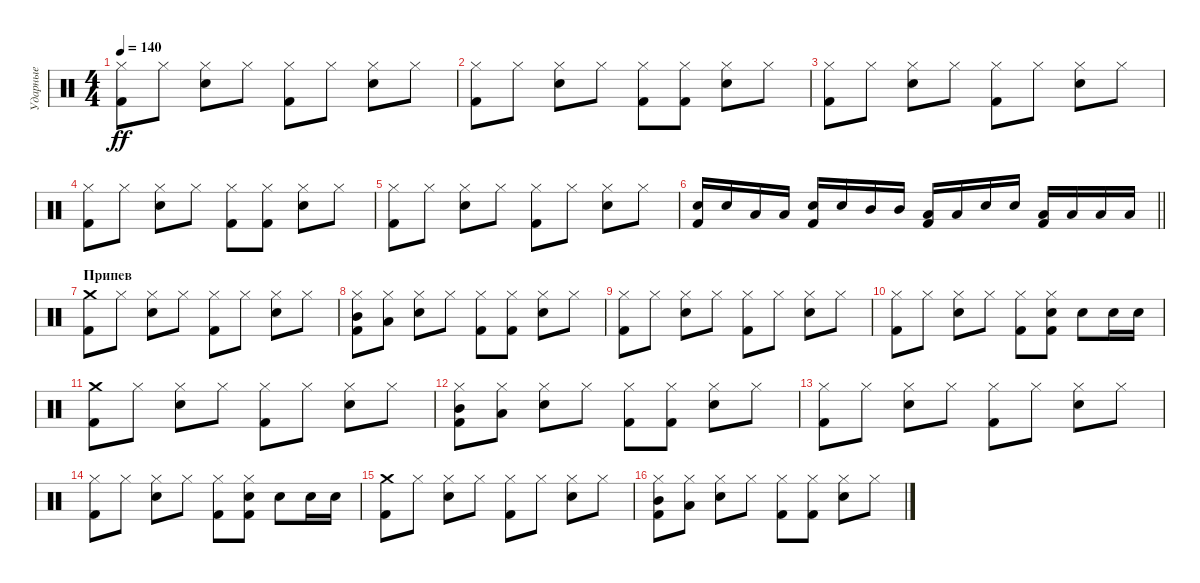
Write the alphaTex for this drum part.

\track ("Ударные" "Ударные") {solo instrument percussion}
\staff {score}
\articulation defaults
\ts (4 4)
\tempo 140
\clef neutral
\ks c
("Hi-Hat (closed)" "Kick (hit) 2").8{dy ff} "Hi-Hat (closed)".8 ("Hi-Hat (closed)" "Snare (hit) 2").8 "Hi-Hat (closed)".8 ("Hi-Hat (closed)" "Kick (hit) 2").8 "Hi-Hat (closed)".8 ("Hi-Hat (closed)" "Snare (hit) 2").8 "Hi-Hat (closed)".8 |
("Hi-Hat (closed)" "Kick (hit) 2").8 "Hi-Hat (closed)".8 ("Hi-Hat (closed)" "Snare (hit) 2").8 "Hi-Hat (closed)".8 ("Hi-Hat (closed)" "Kick (hit) 2").8 ("Hi-Hat (closed)" "Kick (hit) 2").8 ("Hi-Hat (closed)" "Snare (hit) 2").8 "Hi-Hat (closed)".8 |
("Hi-Hat (closed)" "Kick (hit) 2").8 "Hi-Hat (closed)".8 ("Hi-Hat (closed)" "Snare (hit) 2").8 "Hi-Hat (closed)".8 ("Hi-Hat (closed)" "Kick (hit) 2").8 "Hi-Hat (closed)".8 ("Hi-Hat (closed)" "Snare (hit) 2").8 "Hi-Hat (closed)".8 |
("Hi-Hat (closed)" "Kick (hit) 2").8 "Hi-Hat (closed)".8 ("Hi-Hat (closed)" "Snare (hit) 2").8 "Hi-Hat (closed)".8 ("Hi-Hat (closed)" "Kick (hit) 2").8 ("Hi-Hat (closed)" "Kick (hit) 2").8 ("Hi-Hat (closed)" "Snare (hit) 2").8 "Hi-Hat (closed)".8 |
("Hi-Hat (closed)" "Kick (hit) 2").8 "Hi-Hat (closed)".8 ("Hi-Hat (closed)" "Snare (hit) 2").8 "Hi-Hat (closed)".8 ("Hi-Hat (closed)" "Kick (hit) 2").8 "Hi-Hat (closed)".8 ("Hi-Hat (closed)" "Snare (hit) 2").8 "Hi-Hat (closed)".8 |
\barLineRight lightlight
("Snare (hit) 2" "Kick (hit) 2").16 "Snare (hit) 2".16 "Low Tom (hit)".16 "Low Tom (hit)".16 ("Snare (hit) 2" "Kick (hit) 2").16 "Snare (hit) 2".16 "Mid Tom (hit)".16 "Mid Tom (hit)".16 ("Low Tom (hit)" "Kick (hit) 2").16 "Low Tom (hit)".16 "Snare (hit) 2".16 "Snare (hit) 2".16 ("Low Tom (hit)" "Kick (hit) 2").16 "Low Tom (hit)".16 "Low Floor Tom (hit)".16 "Low Floor Tom (hit)".16 |
\section ("" "Припев")
("Crash medium (hit)" "Kick (hit) 2").8 "Hi-Hat (closed)".8 ("Hi-Hat (closed)" "Snare (hit) 2").8 "Hi-Hat (closed)".8 ("Hi-Hat (closed)" "Kick (hit) 2").8 "Hi-Hat (closed)".8 ("Hi-Hat (closed)" "Snare (hit) 2").8 "Hi-Hat (closed)".8 |
("Hi-Hat (closed)" "Mid Tom (hit)" "Kick (hit) 2").8 ("Low Tom (hit)" "Hi-Hat (closed)").8 ("Snare (hit) 2" "Hi-Hat (closed)").8 "Hi-Hat (closed)".8 ("Hi-Hat (closed)" "Kick (hit) 2").8 ("Hi-Hat (closed)" "Kick (hit) 2").8 ("Hi-Hat (closed)" "Snare (hit) 2").8 "Hi-Hat (closed)".8 |
("Hi-Hat (closed)" "Kick (hit) 2").8 "Hi-Hat (closed)".8 ("Hi-Hat (closed)" "Snare (hit) 2").8 "Hi-Hat (closed)".8 ("Hi-Hat (closed)" "Kick (hit) 2").8 "Hi-Hat (closed)".8 ("Hi-Hat (closed)" "Snare (hit) 2").8 "Hi-Hat (closed)".8 |
("Hi-Hat (closed)" "Kick (hit) 2").8 "Hi-Hat (closed)".8 ("Hi-Hat (closed)" "Snare (hit) 2").8 "Hi-Hat (closed)".8 ("Hi-Hat (closed)" "Kick (hit) 2").8 ("Hi-Hat (closed)" "Snare (hit) 2" "Kick (hit) 2").8 "Snare (hit) 2".8 "Snare (hit) 2".16 "Snare (hit) 2".16 |
("Crash medium (hit)" "Kick (hit) 2").8 "Hi-Hat (closed)".8 ("Hi-Hat (closed)" "Snare (hit) 2").8 "Hi-Hat (closed)".8 ("Hi-Hat (closed)" "Kick (hit) 2").8 "Hi-Hat (closed)".8 ("Hi-Hat (closed)" "Snare (hit) 2").8 "Hi-Hat (closed)".8 |
("Hi-Hat (closed)" "Mid Tom (hit)" "Kick (hit) 2").8 ("Low Tom (hit)" "Hi-Hat (closed)").8 ("Snare (hit) 2" "Hi-Hat (closed)").8 "Hi-Hat (closed)".8 ("Hi-Hat (closed)" "Kick (hit) 2").8 ("Hi-Hat (closed)" "Kick (hit) 2").8 ("Hi-Hat (closed)" "Snare (hit) 2").8 "Hi-Hat (closed)".8 |
("Hi-Hat (closed)" "Kick (hit) 2").8 "Hi-Hat (closed)".8 ("Hi-Hat (closed)" "Snare (hit) 2").8 "Hi-Hat (closed)".8 ("Hi-Hat (closed)" "Kick (hit) 2").8 "Hi-Hat (closed)".8 ("Hi-Hat (closed)" "Snare (hit) 2").8 "Hi-Hat (closed)".8 |
("Hi-Hat (closed)" "Kick (hit) 2").8 "Hi-Hat (closed)".8 ("Hi-Hat (closed)" "Snare (hit) 2").8 "Hi-Hat (closed)".8 ("Hi-Hat (closed)" "Kick (hit) 2").8 ("Hi-Hat (closed)" "Snare (hit) 2" "Kick (hit) 2").8 "Snare (hit) 2".8 "Snare (hit) 2".16 "Snare (hit) 2".16 |
("Crash medium (hit)" "Kick (hit) 2").8 "Hi-Hat (closed)".8 ("Hi-Hat (closed)" "Snare (hit) 2").8 "Hi-Hat (closed)".8 ("Hi-Hat (closed)" "Kick (hit) 2").8 "Hi-Hat (closed)".8 ("Hi-Hat (closed)" "Snare (hit) 2").8 "Hi-Hat (closed)".8 |
("Hi-Hat (closed)" "Mid Tom (hit)" "Kick (hit) 2").8 ("Low Tom (hit)" "Hi-Hat (closed)").8 ("Snare (hit) 2" "Hi-Hat (closed)").8 "Hi-Hat (closed)".8 ("Hi-Hat (closed)" "Kick (hit) 2").8 ("Hi-Hat (closed)" "Kick (hit) 2").8 ("Hi-Hat (closed)" "Snare (hit) 2").8 "Hi-Hat (closed)".8
